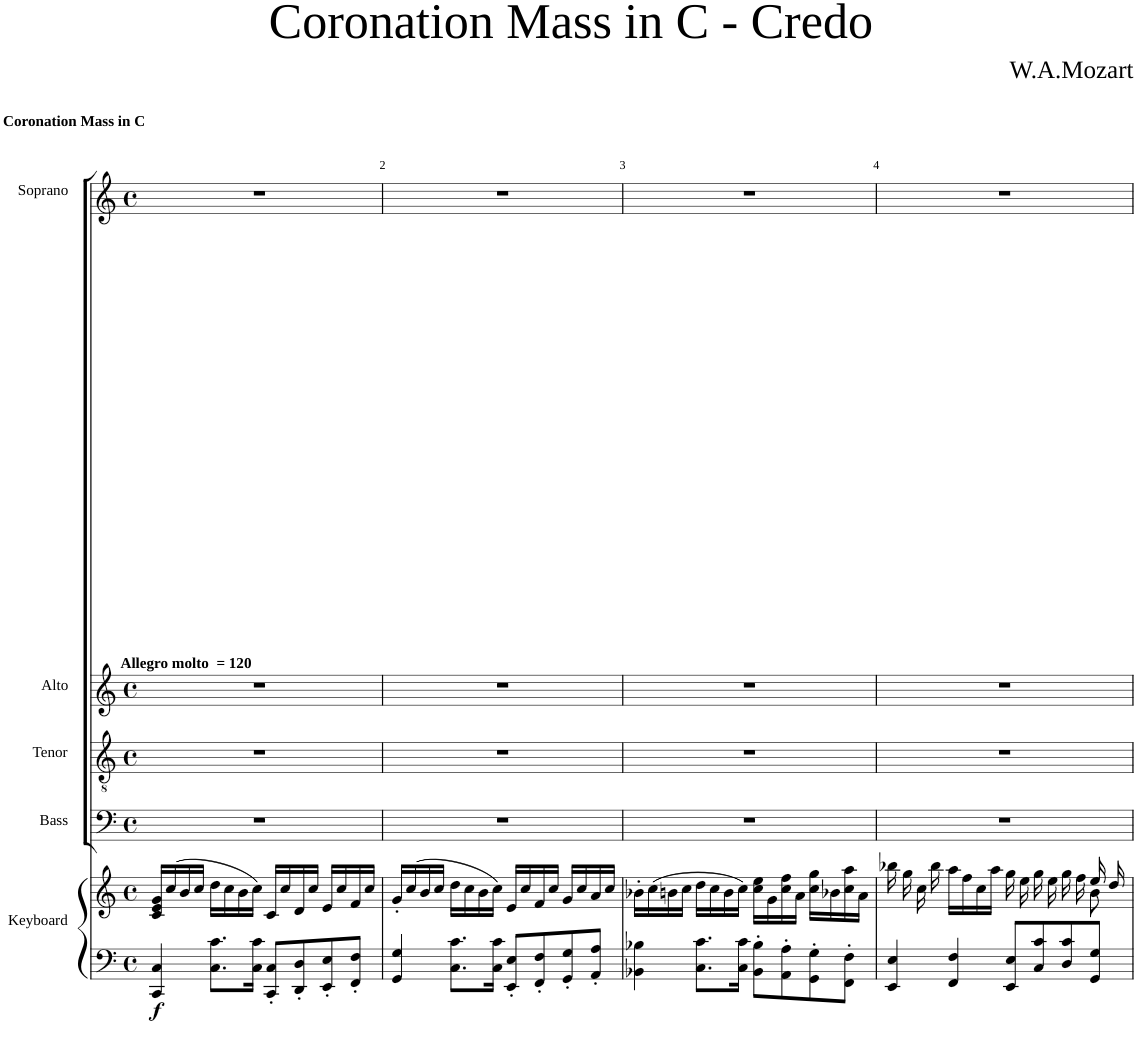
**kern	**kern	**dynam	**kern	**kern	**kern	**kern
*part5	*part5	*part5	*part4	*part3	*part2	*part1
*staff6	*staff5	*staff5/6	*staff4	*staff3	*staff2	*staff1
*I"Keyboard	*	*	*I"Bass	*I"Tenor	*I"Alto	*I"Soprano
*I'Keybd.	*	*	*I'B.	*I'T.	*I'A.	*I'S.
*clefF4	*clefG2	*	*clefF4	*clefGv2	*clefG2	*clefG2
*k[]	*k[]	*	*k[]	*k[]	*k[]	*k[]
*M4/4	*M4/4	*	*M4/4	*M4/4	*M4/4	*M4/4
*met(c)	*met(c)	*	*met(c)	*met(c)	*met(c)	*met(c)
=1	=1	=1	=1	=1	=1	=1
!	!	!	!	!	!	!LO:TX:b:B:t=Allegro molto  = 120
!	!	!	!	!	!	!LO:TX:a:B:t=Coronation Mass in C
!	!	!LO:DY:b=2	!	!	!	!
4CC/ 4C/	16c/ 16e/ 16g/LL	f	1r	1r	1r	1r
.	(16cc/	.	.	.	.	.
.	16b/	.	.	.	.	.
.	16cc/JJ	.	.	.	.	.
8.C\ 8.c\L	16dd\LL	.	.	.	.	.
.	16cc\	.	.	.	.	.
.	16b\	.	.	.	.	.
16C\ 16c\Jk	16cc\JJ)	.	.	.	.	.
8CC/' 8C/'L	16c/LL	.	.	.	.	.
.	16cc/	.	.	.	.	.
8DD/' 8D/'	16d/	.	.	.	.	.
.	16cc/JJ	.	.	.	.	.
8EE/' 8E/'	16e/LL	.	.	.	.	.
.	16cc/	.	.	.	.	.
8FF/' 8F/'J	16f/	.	.	.	.	.
.	16cc/JJ	.	.	.	.	.
=2	=2	=2	=2	=2	=2	=2
4GG/ 4G/	16g'/LL	.	1r	1r	1r	1r
.	(16cc/	.	.	.	.	.
.	16b/	.	.	.	.	.
.	16cc/JJ	.	.	.	.	.
8.C\ 8.c\L	16dd\LL	.	.	.	.	.
.	16cc\	.	.	.	.	.
.	16b\	.	.	.	.	.
16C\ 16c\Jk	16cc\JJ)	.	.	.	.	.
8EE/' 8E/'L	16e/LL	.	.	.	.	.
.	16cc/	.	.	.	.	.
8FF/' 8F/'	16f/	.	.	.	.	.
.	16cc/JJ	.	.	.	.	.
8GG/' 8G/'	16g/LL	.	.	.	.	.
.	16cc/	.	.	.	.	.
8AA/' 8A/'J	16a/	.	.	.	.	.
.	16cc/JJ	.	.	.	.	.
=3	=3	=3	=3	=3	=3	=3
4BB-X\ 4B-X\	16b-X'\LL	.	1r	1r	1r	1r
.	(16cc\	.	.	.	.	.
.	16bn\	.	.	.	.	.
.	16cc\JJ	.	.	.	.	.
8.C\ 8.c\L	16dd\LL	.	.	.	.	.
.	16cc\	.	.	.	.	.
.	16b\	.	.	.	.	.
16C\ 16c\Jk	16cc\JJ)	.	.	.	.	.
8BB-\' 8B-\'L	16cc\ 16ee\LL	.	.	.	.	.
.	16g\	.	.	.	.	.
8AA\' 8A\'	16cc\ 16ff\	.	.	.	.	.
.	16a\JJ	.	.	.	.	.
8GG\' 8G\'	16cc\ 16gg\LL	.	.	.	.	.
.	16b-X\	.	.	.	.	.
8FF\' 8F\'J	16cc\ 16aa\	.	.	.	.	.
.	16a\JJ	.	.	.	.	.
=4	=4	=4	=4	=4	=4	=4
*	*^	*	*	*	*	*
4EE/ 4E/	16bb-X\	2ryy	.	1r	1r	1r	1r
.	16gg\	.	.	.	.	.	.
.	16cc\	.	.	.	.	.	.
.	16bb-\	.	.	.	.	.	.
4FF/ 4F/	16aa\LL	.	.	.	.	.	.
.	16ff\	.	.	.	.	.	.
.	16cc\	.	.	.	.	.	.
.	16aa\JJ	.	.	.	.	.	.
8EE/ 8E/L	16gg\	4ryy	.	.	.	.	.
.	16ee\	.	.	.	.	.	.
8C/ 8c/	16gg\	.	.	.	.	.	.
.	16ee\	.	.	.	.	.	.
8D/ 8c/	16gg\	8ryy	.	.	.	.	.
.	16ff\	.	.	.	.	.	.
8GG/ 8G/J	16ee/	8b\	.	.	.	.	.
.	16dd/	.	.	.	.	.	.
*	*v	*v	*	*	*	*	*
=	=	=	=	=	=	=
*-	*-	*-	*-	*-	*-	*-
